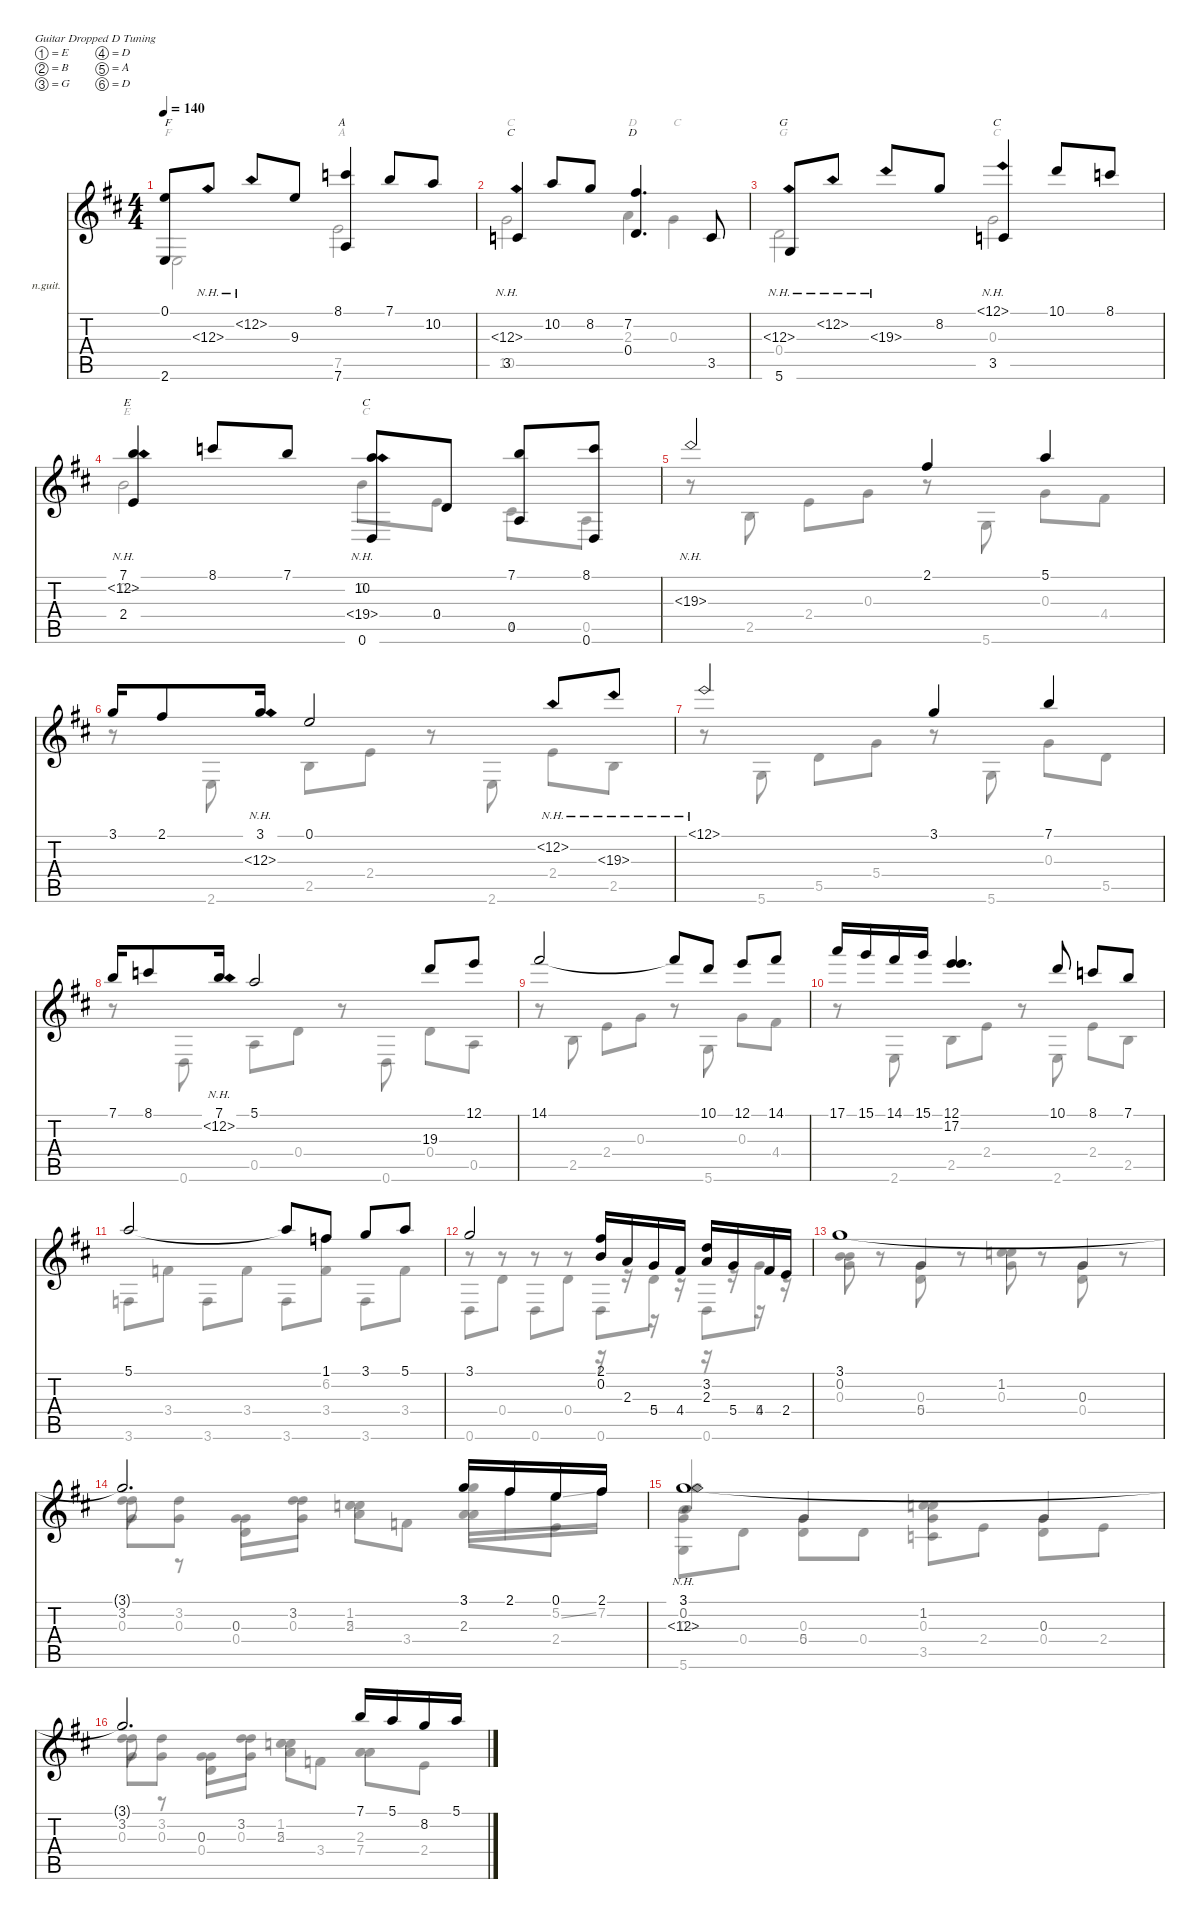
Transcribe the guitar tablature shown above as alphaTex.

\hideDynamics
\bracketExtendMode nobrackets
\firstSystemTrackNameOrientation horizontal
\otherSystemsTrackNameOrientation horizontal
\track ("Nylon Guitar" "n.guit.") {instrument acousticguitarnylon}
\staff {score tabs}
\tuning (E4 B3 G3 D3 A2 D2)
\voice
\ts (4 4)
\tempo 140
\clef g2
\ks bminor
(0.1{acc forcenatural} 2.6{acc forcenatural}).8{txt "F" dy mf instrument acousticguitarnylon beam Up} 12.3{nh acc forcenatural}.8{beam Up} 12.2{nh acc forcenatural}.8{beam Up} 9.3{acc forcenatural}.8{beam Up} (8.1{acc forcenatural} 7.6{acc forcenatural}).4{txt "A" beam Up} 7.1{acc forcenatural}.8{beam Up} 10.2{acc forcenatural}.8{beam Up} |
(12.3{nh acc forcenatural} 3.5{acc forcenatural}).4{txt "C" beam Up} 10.2{acc forcenatural}.8{beam Up} 8.2{acc forcenatural}.8{beam Up} (7.2{acc #} 0.4{acc forcenatural}).4{d txt "D" beam Up} 3.5{acc forcenatural}.8{beam Up} |
(12.3{nh acc forcenatural} 5.6{acc forcenatural}).8{txt "G" beam Up} 12.2{nh acc forcenatural}.8{beam Up} 19.3{nh acc forcenatural}.8{beam Up} 8.2{acc forcenatural}.8{beam Up} (12.1{nh acc forcenatural} 3.5{acc forcenatural}).4{txt "C" beam Up} 10.1{acc forcenatural}.8{beam Up} 8.1{acc forcenatural}.8{beam Up} |
(7.1{acc forcenatural} 12.2{nh acc forcenatural} 2.4{acc forcenatural}).4{txt "E" beam Up} 8.1{acc forcenatural}.8{beam Up} 7.1{acc forcenatural}.8{beam Up} (10.2{acc forcenatural} 19.4{nh acc forcenatural} 0.6{acc forcenatural}).8{txt "C" beam Up} 0.4{acc forcenatural}.8{beam Up} (7.1{acc forcenatural} 0.5{acc forcenatural}).8{beam Up} (8.1{acc forcenatural} 0.6{acc forcenatural}).8{beam Up} |
19.3{nh acc forcenatural}.2{beam Up} 2.1{acc #}.4{beam Up} 5.1{acc forcenatural}.4{beam Up} |
3.1{acc forcenatural}.16{beam Up} 2.1{acc #}.8{beam Up} (3.1{acc forcenatural} 12.3{nh acc forcenatural}).16{beam Up} 0.1{acc forcenatural}.2{beam Up} 12.2{nh acc forcenatural}.8{beam Up} 19.3{nh acc forcenatural}.8{beam Up} |
12.1{nh acc forcenatural}.2{beam Up} 3.1{acc forcenatural}.4{beam Up} 7.1{acc forcenatural}.4{beam Up} |
7.1{acc forcenatural}.16{beam Up} 8.1{acc forcenatural}.8{beam Up} (7.1{acc forcenatural} 12.2{nh acc forcenatural}).16{beam Up} 5.1{acc forcenatural}.2{beam Up} 19.3{acc forcenatural}.8{beam Up} 12.1{acc forcenatural}.8{beam Up} |
14.1{acc #}.2{beam Up} 14.1{t acc #}.8{beam Up} 10.1{acc forcenatural}.8{beam Up} 12.1{acc forcenatural}.8{beam Up} 14.1{acc #}.8{beam Up} |
17.1{acc forcenatural}.16{beam Up} 15.1{acc forcenatural}.16{beam Up} 14.1{acc #}.16{beam Up} 15.1{acc forcenatural}.16{beam Up} (12.1{acc forcenatural} 17.2{acc forcenatural}).4{d beam Up} 10.1{acc forcenatural}.8{beam Up} 8.1{acc forcenatural}.8{beam Up} 7.1{acc forcenatural}.8{beam Up} |
5.1{acc forcenatural}.2{beam Up} 5.1{t acc forcenatural}.8{beam Up} 1.1{acc forcenatural}.8{beam Up} 3.1{acc forcenatural}.8{beam Up} 5.1{acc forcenatural}.8{beam Up} |
3.1{acc forcenatural}.2{beam Up} (2.1{acc #} 0.2{acc forcenatural}).16{beam Up} 2.3{acc forcenatural}.16{beam Up} 5.4{acc forcenatural}.16{beam Up} 4.4{acc #}.16{beam Up} (3.2{acc forcenatural} 2.3{acc forcenatural}).16{beam Up} 5.4{acc forcenatural}.16{beam Up} 4.4{acc #}.16{beam Up} 2.4{acc forcenatural}.16{beam Up} |
3.1{acc forcenatural}.1{beam Up} |
3.1{t acc forcenatural}.2{d beam Up} 3.1{acc forcenatural}.16{beam Up} 2.1{acc #}.16{beam Up} 0.1{acc forcenatural}.16{beam Up} 2.1{acc #}.16{beam Up} |
(3.1{acc forcenatural} 12.3{nh acc forcenatural}).1{beam Up} |
3.1{t acc forcenatural}.2{d beam Up} 7.1{acc forcenatural}.16{beam Up} 5.1{acc forcenatural}.16{beam Up} 8.2{acc forcenatural}.16{beam Up} 5.1{acc forcenatural}.16{beam Up}
\voice
\clef g2
\ottava regular
\simile none
\ks bminor
2.6{acc forcenatural}.2{txt "F" dy mf beam Down} 7.5{acc forcenatural}.2{txt "A" beam Down} |
10.5{acc forcenatural}.2{txt "C" beam Down} 2.3{acc forcenatural}.4{txt "D" beam Down} 0.3{acc forcenatural}.4{txt "C" beam Down} |
0.4{acc forcenatural}.2{txt "G" beam Down} 0.3{acc forcenatural}.2{txt "C" beam Down} |
0.2{acc forcenatural}.2{txt "E" beam Down} 0.2{acc forcenatural}.8{txt "C" beam Down} 2.4{acc forcenatural}.8{beam Down} 4.5{acc #}.8{beam Down} 0.5{acc forcenatural}.8{beam Down} |
r.8{beam Down} 2.5{acc forcenatural}.8{beam Down} 2.4{acc forcenatural}.8{beam Down} 0.3{acc forcenatural}.8{beam Down} r.8{beam Down} 5.6{acc forcenatural}.8{beam Down} 0.3{acc forcenatural}.8{beam Down} 4.4{acc #}.8{beam Down} |
r.8{beam Down} 2.6{acc forcenatural}.8{beam Down} 2.5{acc forcenatural}.8{beam Down} 2.4{acc forcenatural}.8{beam Down} r.8{beam Down} 2.6{acc forcenatural}.8{beam Down} 2.4{acc forcenatural}.8{beam Down} 2.5{acc forcenatural}.8{beam Down} |
r.8{beam Down} 5.6{acc forcenatural}.8{beam Down} 5.5{acc forcenatural}.8{beam Down} 5.4{acc forcenatural}.8{beam Down} r.8{beam Down} 5.6{acc forcenatural}.8{beam Down} 0.3{acc forcenatural}.8{beam Down} 5.5{acc forcenatural}.8{beam Down} |
r.8{beam Down} 0.6{acc forcenatural}.8{beam Down} 0.5{acc forcenatural}.8{beam Down} 0.4{acc forcenatural}.8{beam Down} r.8{beam Down} 0.6{acc forcenatural}.8{beam Down} 0.4{acc forcenatural}.8{beam Down} 0.5{acc forcenatural}.8{beam Down} |
r.8{beam Down} 2.5{acc forcenatural}.8{beam Down} 2.4{acc forcenatural}.8{beam Down} 0.3{acc forcenatural}.8{beam Down} r.8{beam Down} 5.6{acc forcenatural}.8{beam Down} 0.3{acc forcenatural}.8{beam Down} 4.4{acc #}.8{beam Down} |
r.8{beam Down} 2.6{acc forcenatural}.8{beam Down} 2.5{acc forcenatural}.8{beam Down} 2.4{acc forcenatural}.8{beam Down} r.8{beam Down} 2.6{acc forcenatural}.8{beam Down} 2.4{acc forcenatural}.8{beam Down} 2.5{acc forcenatural}.8{beam Down} |
3.6{acc forcenatural}.8{beam Down} 3.4{acc forcenatural}.8{beam Down} 3.6{acc forcenatural}.8{beam Down} 3.4{acc forcenatural}.8{beam Down} 3.6{acc forcenatural}.8{beam Down} (6.2{acc forcenatural} 3.4{acc forcenatural}).8{beam Down} 3.6{acc forcenatural}.8{beam Down} 3.4{acc forcenatural}.8{beam Down} |
0.6{acc forcenatural}.8{beam Down} 0.4{acc forcenatural}.8{beam Down} 0.6{acc forcenatural}.8{beam Down} 0.4{acc forcenatural}.8{beam Down} 0.6{acc forcenatural}.8{beam Down} 0.4{acc forcenatural}.8{beam Down} 0.6{acc forcenatural}.8{beam Down} 5.4{acc forcenatural}.8{beam Down} |
(0.2{acc forcenatural} 0.3{acc forcenatural}).8{beam Down} r.8{beam Down} (0.3{acc forcenatural} 0.4{acc forcenatural}).8{beam Down} r.8{beam Down} (1.2{acc forcenatural} 0.3{acc forcenatural}).8{beam Down} r.8{beam Down} (0.3{acc forcenatural} 0.4{acc forcenatural}).8{beam Down} r.8{beam Down} |
(3.2{acc forcenatural} 0.3{acc forcenatural}).8{beam Down} (3.2{acc forcenatural} 0.3{acc forcenatural}).8{beam Down} (0.4{acc forcenatural} 0.3{acc forcenatural}).8{beam Down} (3.2{acc forcenatural} 0.3{acc forcenatural}).8{beam Down} (1.2{acc forcenatural} 2.3{acc forcenatural}).8{beam Down} 3.4{acc forcenatural}.8{beam Down} 2.3{acc forcenatural}.8{beam Down} 2.4{acc forcenatural}.8{beam Down} |
(0.2{acc forcenatural} 0.3{acc forcenatural} 5.6{acc forcenatural}).8{beam Down} 0.4{acc forcenatural}.8{beam Down} (0.3{acc forcenatural} 0.4{acc forcenatural}).8{beam Down} 0.4{acc forcenatural}.8{beam Down} (1.2{acc forcenatural} 0.3{acc forcenatural} 3.5{acc forcenatural}).8{beam Down} 2.4{acc forcenatural}.8{beam Down} (0.3{acc forcenatural} 0.4{acc forcenatural}).8{beam Down} 2.4{acc forcenatural}.8{beam Down} |
(3.2{acc forcenatural} 0.3{acc forcenatural}).8{beam Down} (3.2{acc forcenatural} 0.3{acc forcenatural}).8{beam Down} (0.4{acc forcenatural} 0.3{acc forcenatural}).8{beam Down} (3.2{acc forcenatural} 0.3{acc forcenatural}).8{beam Down} (1.2{acc forcenatural} 2.3{acc forcenatural}).8{beam Down} 3.4{acc forcenatural}.8{beam Down} 2.3{acc forcenatural}.8{beam Down} 2.4{acc forcenatural}.8{beam Down}
\voice
\clef g2
\ottava regular
\simile none
\ks bminor
|
|
|
|
|
|
|
|
|
|
|
r.8{beam Down} r.8{beam Down} r.8{beam Down} r.8{beam Down} r.16{beam Down} r.16{beam Down} r.16{beam Down} r.16{beam Down} r.16{beam Down} r.16{beam Down} r.16{beam Down} r.16{beam Down} |
0.2{acc forcenatural}.4{beam Down} 5.4{acc forcenatural}.4{beam Up} 1.2{acc forcenatural}.4{beam Down} 0.3{acc forcenatural}.4{beam Up} |
3.2{acc forcenatural}.8{beam Down} r.8{beam Down} 0.3{acc forcenatural}.8{beam Down} 3.2{acc forcenatural}.8{beam Down} 5.3{acc forcenatural}.4{beam Down} (2.3{acc forcenatural} 3.1{acc forcenatural}).16{beam Down} 2.1{acc #}.16{beam Down} 5.2{ss acc forcenatural}.16{beam Down} 7.2{acc #}.16{beam Down} |
(0.2{acc forcenatural} 3.1{acc forcenatural}).4{beam Up} 5.4{acc forcenatural}.4{beam Up} 1.2{acc forcenatural}.4{beam Down} 0.3{acc forcenatural}.4{beam Up} |
3.2{acc forcenatural}.8{beam Down} r.8{beam Down} 0.3{acc forcenatural}.8{beam Down} 3.2{acc forcenatural}.8{beam Down} 5.3{acc forcenatural}.4{beam Down} 7.4{acc forcenatural}.4{beam Down}
